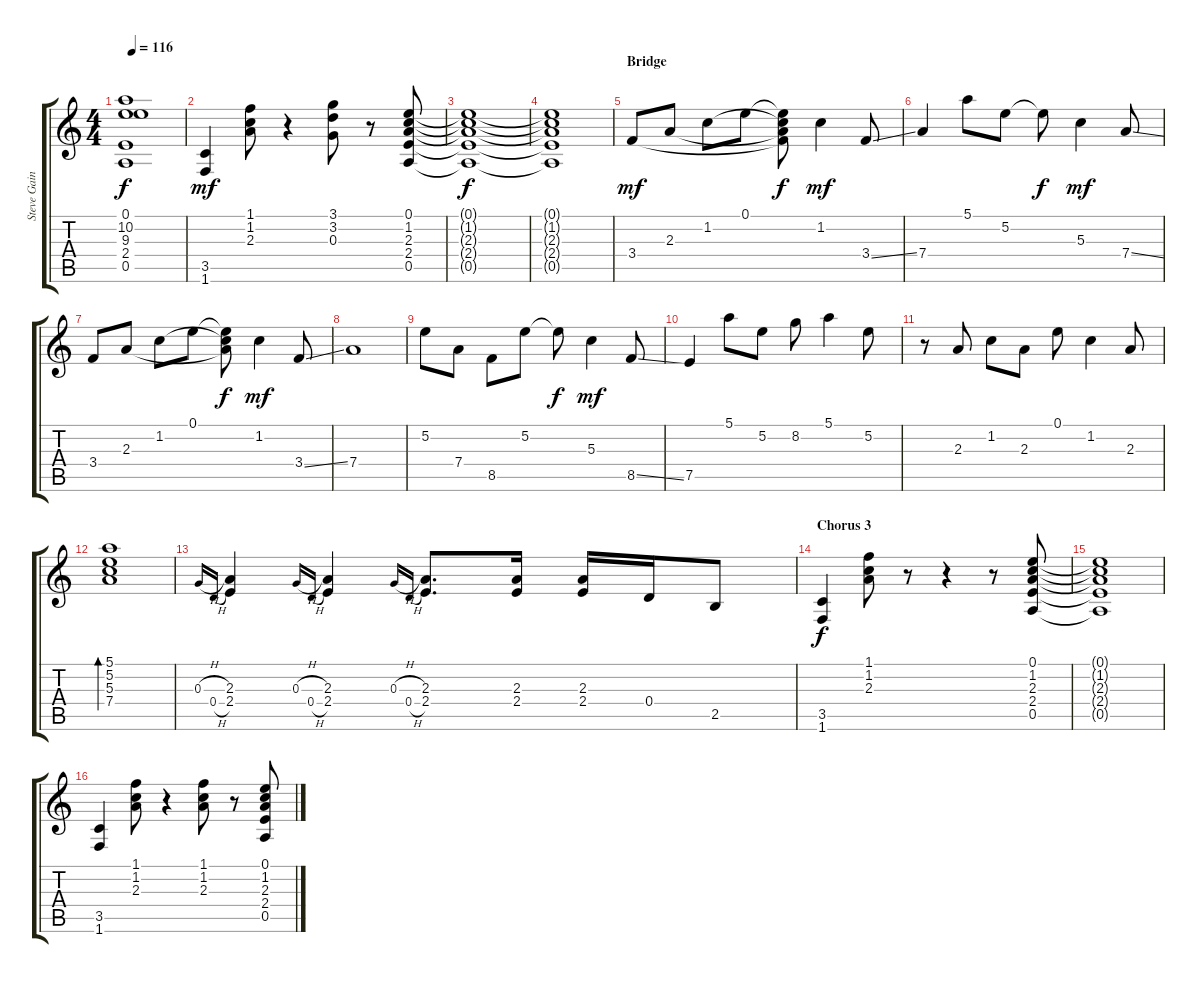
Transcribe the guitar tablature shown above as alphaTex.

\track ("Steve Gaines" "Steve Gain") {instrument distortionguitar}
\staff {score tabs}
\tuning (E4 B3 G3 D3 A2 E2) {hide}
\ts (4 4)
\tempo 116
\clef g2
\ks c
(0.1{t} 10.2{t} 9.3{t} 2.4{t} 0.5{t}).1{dy f} |
(3.5 1.6).4{dy mf} (1.1 1.2 2.3).8 r.4 (3.1 3.2 0.3).8 r.8 (0.1 1.2 2.3 2.4 0.5).8 |
(0.1{t} 1.2{t} 2.3{t} 2.4{t} 0.5{t}).1{dy f} |
(0.1{t} 1.2{t} 2.3{t} 2.4{t} 0.5{t}).1 |
\section ("" "Bridge")
3.4.8{dy mf} 2.3.8 1.2.8 0.1.8 (0.1{t} 1.2{t} 2.3{t} 3.4{t}).8{dy f} 1.2.4{dy mf} 3.4{ss}.8 |
7.4.4 5.1.8 5.2.8 5.2{t}.8{dy f} 5.3.4{dy mf} 7.4{ss}.8 |
3.4.8 2.3.8 1.2.8 0.1.8 (0.1{t} 1.2{t} 2.3{t}).8{dy f} 1.2.4{dy mf} 3.4{ss}.8 |
7.4.1 |
5.2.8 7.4.8 8.5.8 5.2.8 5.2{t}.8{dy f} 5.3.4{dy mf} 8.5{ss}.8 |
7.5.4 5.1.8 5.2.8 8.2.8 5.1.4 5.2.8 |
r.8 2.3.8 1.2.8 2.3.8 0.1.8 1.2.4 2.3.8 |
(5.1 5.2 5.3 7.4).1{bd 240} |
0.3{h}.16{gr onbeat} 0.4{h}.16{gr onbeat} (2.3 2.4).4 0.3{h}.16{gr onbeat} 0.4{h}.16{gr onbeat} (2.3 2.4).4 0.3{h}.16{gr onbeat} 0.4{h}.16{gr onbeat} (2.3 2.4).8{d} (2.3 2.4).16 (2.3 2.4).16 0.4.16 2.5.8 |
\section ("" "Chorus 3")
(3.5 1.6).4{dy f} (1.1 1.2 2.3).8 r.8 r.4 r.8 (0.1 1.2 2.3 2.4 0.5).8 |
(0.1{t} 1.2{t} 2.3{t} 2.4{t} 0.5{t}).1 |
(3.5 1.6).4 (1.1 1.2 2.3).8 r.4 (1.1 1.2 2.3).8 r.8 (0.1 1.2 2.3 2.4 0.5).8
